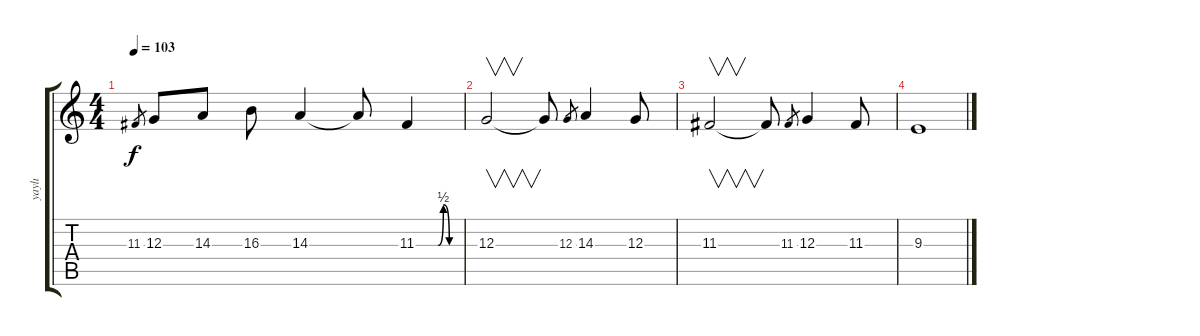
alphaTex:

\track ("yaylı" "yaylı") {instrument altosax}
\staff {score tabs}
\tuning (E4 B3 G3 D3 A2 E2) {hide}
\ts (4 4)
\tempo 103
\clef g2
\ks c
11.3.8{gr dy f} 12.3.8 14.3.8 16.3.8 14.3.4 14.3{t}.8 11.3{be (custom 0 0 15 0 30 0 37 2 45 0 60 0)}.4 |
12.3.2{v} 12.3{t}.8 12.3.8{gr} 14.3.4 12.3.8 |
11.3.2{v} 11.3{t}.8 11.3.8{gr} 12.3.4 11.3.8 |
9.3.1
